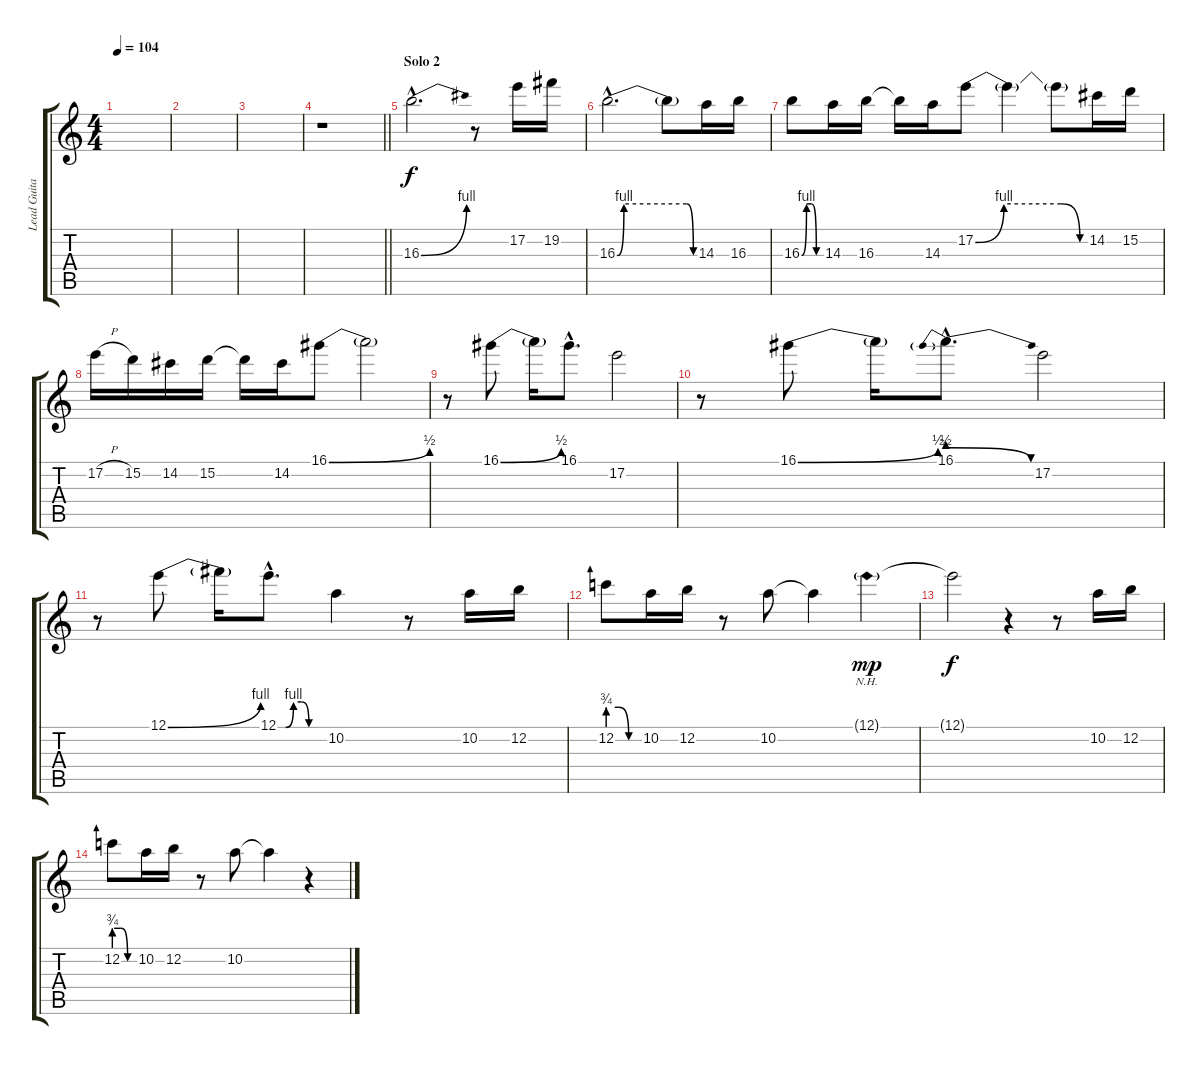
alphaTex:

\track ("Lead Guitar" "Lead Guita") {instrument overdrivenguitar}
\staff {score tabs}
\tuning (E4 B3 G3 D3 A2 E2) {hide}
\ts (4 4)
\tempo 104
\clef g2
\ks c
|
|
|
\barLineRight lightlight
r.1{instrument overdrivenguitar} |
\section ("" "Solo 2")
16.3{be (bend 0 0 60 4) hac}.2{d dy f} r.8 17.2.16 19.2.16 |
16.3{be (custom 0 0 5 4 51 4 56 0 60 0) hac}.2{d} 16.3{t}.8 14.3.16 16.3.16 |
16.3{be (custom 0 0 15 4 30 4 45 0 60 0)}.8 14.3.16 16.3.16 16.3{t}.16 14.3.16 17.2{be (custom 0 0 15 4 30 4 45 4 55 0 60 0)}.8 17.2{t}.4 17.2{t}.8 14.2.16 15.2.16 |
17.2{h}.16 15.2.16 14.2.16 15.2.16 15.2{t}.16 14.2.16 16.1{be (bend 0 0 60 2)}.8 16.1{t}.2 |
r.8 16.1{be (bend 0 0 60 2)}.8 16.1{t}.16 16.1{hac}.8{d} 17.2.2 |
r.8 16.1{be (bend 0 0 60 2)}.8 16.1{t}.16 16.1{be (prebendrelease 0 2 60 0) hac}.8{d} 17.2.2 |
r.8 12.1{be (bend 0 0 60 4)}.8 12.1{t}.16 12.1{be (custom 0 0 10 0 20 4 30 4 40 0 60 0) hac}.8{d} 10.2.4 r.8 10.2.16 12.2.16 |
12.2{be (custom 0 3 20 3 40 0 60 0)}.8 10.2.16 12.2.16 r.8 10.2.8 10.2{t}.4 12.1{nh g}.4{dy mp} |
12.1{t}.2{dy f} r.4 r.8 10.2.16 12.2.16 |
12.2{be (custom 0 3 20 3 40 0 60 0)}.8 10.2.16 12.2.16 r.8 10.2.8 10.2{t}.4 r.4
